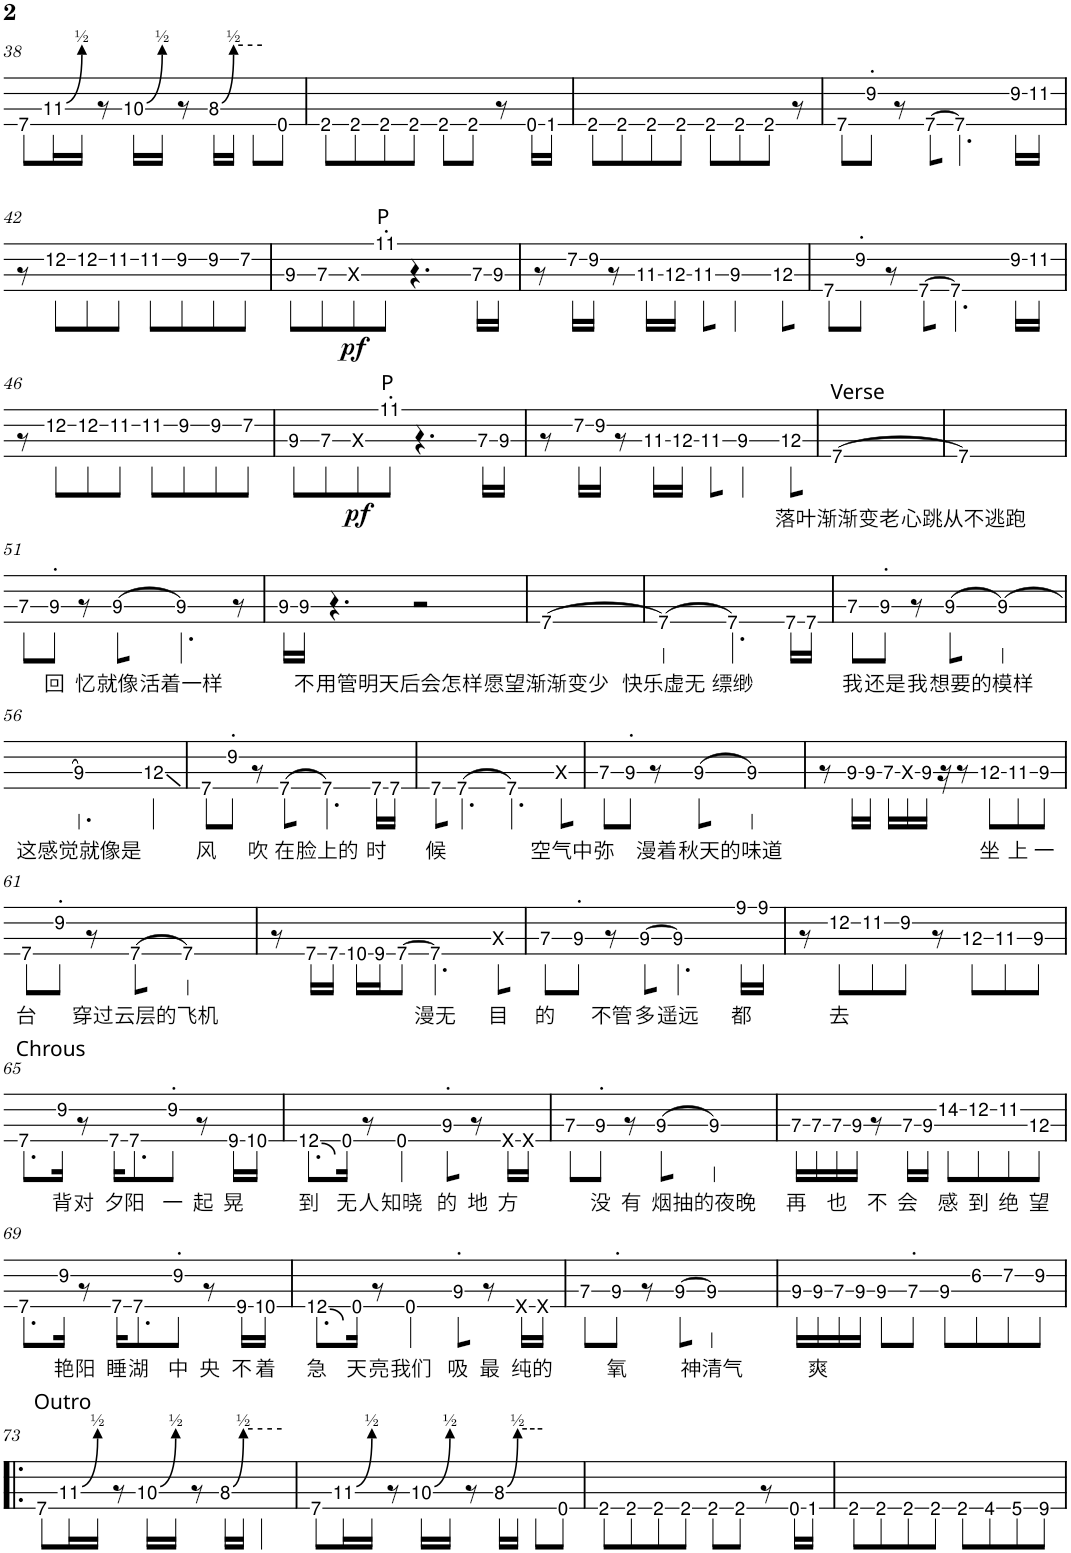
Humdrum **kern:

**kern	**text	**dynam
*part1	*part1	*part1
*staff1	*staff1	*staff1
*I"Bass Guitar	*	*
*I'B. Guit.	*	*
!!LO:PB:g=z
*	*	*
*Trd7c12	*	*
*k[]	*	*
*M4/4	*	*
=38	=38	=38
8BB\L	.	.
16A-\L	.	.
16A\JJ	.	.
8r	.	.
16G\LL	.	.
16G#\JJ	.	.
8r	.	.
16F\LL	.	.
[16F#\JJ	.	.
8F#\L]	.	.
8EE\J	.	.
=39	=39	=39
8FF#\L	.	.
8FF#\	.	.
8FF#\	.	.
8FF#\J	.	.
8FF#\L	.	.
8FF#\J	.	.
8r	.	.
16EE\LL	.	.
16FF\JJ	.	.
=40	=40	=40
8FF#\L	.	.
8FF#\	.	.
8FF#\	.	.
8FF#\J	.	.
8FF#\L	.	.
8FF#\	.	.
8FF#\J	.	.
8r	.	.
=41	=41	=41
8BB\L	.	.
8B'\J	.	.
8r	.	.
[8BB\	.	.
4.BB\]	.	.
16B\LL	.	.
16c#\JJ	.	.
!!LO:LB:g=z
=42	=42	=42
8r	.	.
8d\L	.	.
8d\	.	.
8d-\J	.	.
8d-\L	.	.
8B\	.	.
8B\	.	.
8A\J	.	.
=43	=43	=43
8G-\L	.	.
8E\	.	.
!	!	!LO:DY:b
8E\	.	other-dynamics
!LO:TX:a:t=P	!	!
8f#'\J	.	.
4.r	.	.
16E\LL	.	.
16F#\JJ	.	.
=44	=44	=44
8r	.	.
16A\LL	.	.
16B\JJ	.	.
8r	.	.
16A-\LL	.	.
16A\JJ	.	.
8A-\	.	.
4G-\	.	.
8A\	.	.
=45	=45	=45
8BB\L	.	.
8B'\J	.	.
8r	.	.
[8BB\	.	.
4.BB\]	.	.
16B\LL	.	.
16c#\JJ	.	.
!!LO:LB:g=z
=46	=46	=46
8r	.	.
8d\L	.	.
8d\	.	.
8d-\J	.	.
8d-\L	.	.
8B\	.	.
8B\	.	.
8A\J	.	.
=47	=47	=47
8G-\L	.	.
8E\	.	.
!	!	!LO:DY:b
8E\	.	other-dynamics
!LO:TX:a:t=P	!	!
8f#'\J	.	.
4.r	.	.
16E\LL	.	.
16F#\JJ	.	.
=48	=48	=48
8r	.	.
16A\LL	.	.
16B\JJ	.	.
8r	.	.
16G#\LL	.	.
16A\JJ	.	.
8A-\	.	.
4G-\	.	.
8A\	.	.
=49	=49	=49
!LO:TX:a:t=Verse	!	!
!	!LO:LY:b	!
[1BB	落叶渐渐变老	.
=50	=50	=50
!	!LO:LY:b	!
1BB]	心跳从不逃跑	.
!!LO:LB:g=z
=51	=51	=51
8E\L	.	.
!	!LO:LY:b	!
8F#'\J	回	.
!	!LO:LY:b	!
8r	忆	.
!	!LO:LY:b	!
[8F#\	就像	.
!	!LO:LY:b	!
4.F#\]	活着一样	.
8r	.	.
=52	=52	=52
16F#\LL	.	.
!	!LO:LY:b	!
16F#\JJ	不	.
!	!LO:LY:b	!
4.r	用管	.
!	!LO:LY:b	!
2r	明天后会怎样	.
=53	=53	=53
!	!LO:LY:b	!
[1BB	愿望渐渐变少	.
=54	=54	=54
!	!LO:LY:b	!
2BB\_	快乐虚无	.
!	!LO:LY:b	!
4.BB\]	缥缈	.
16BB\LL	.	.
16BB\JJ	.	.
=55	=55	=55
!	!LO:LY:b	!
8E\L	我	.
!	!LO:LY:b	!
8F#'\J	还是	.
!	!LO:LY:b	!
8r	我	.
!	!LO:LY:b	!
[8F#\	想要	.
!	!LO:LY:b	!
2F#\_	的模样	.
!!LO:LB:g=z
=56	=56	=56
!	!LO:LY:b	!
2.F#\]	这感觉就像是	.
4A\	.	.
=57	=57	=57
!	!LO:LY:b	!
8BB\L	风	.
8B'\J	.	.
!	!LO:LY:b	!
8r	吹	.
!	!LO:LY:b	!
[8BB\	在	.
!	!LO:LY:b	!
4.BB\]	脸上的	.
!	!LO:LY:b	!
16BB\LL	时	.
16BB\JJ	.	.
=58	=58	=58
!	!LO:LY:b	!
8BB\	候	.
[4.BB\	.	.
4.BB\]	.	.
!	!LO:LY:b	!
8E\	空气中	.
=59	=59	=59
!	!LO:LY:b	!
8E\L	弥	.
8F#'\J	.	.
!	!LO:LY:b	!
8r	漫着	.
!	!LO:LY:b	!
[8F#\	秋天	.
!	!LO:LY:b	!
2F#\]	的味道	.
=60	=60	=60
8r	.	.
16F#\LL	.	.
16F#\JJ	.	.
16E\LL	.	.
16BB\	.	.
16F#\JJ	.	.
16r	.	.
8r	.	.
!	!LO:LY:b	!
8A\L	坐	.
!	!LO:LY:b	!
8A-\	上	.
!	!LO:LY:b	!
8G-\J	一	.
!!LO:LB:g=z
=61	=61	=61
!	!LO:LY:b	!
8BB\L	台	.
8B'\J	.	.
!	!LO:LY:b	!
8r	穿过	.
!	!LO:LY:b	!
[8BB\	云层	.
!	!LO:LY:b	!
2BB\]	的飞机	.
=62	=62	=62
8r	.	.
16BB\LL	.	.
16BB\JJ	.	.
16D\LL	.	.
16C#\J	.	.
[8BB\J	.	.
!	!LO:LY:b	!
4.BB\]	漫无	.
!	!LO:LY:b	!
8E\	目	.
=63	=63	=63
!	!LO:LY:b	!
8E\L	的	.
8F#'\J	.	.
!	!LO:LY:b	!
8r	不管	.
!	!LO:LY:b	!
[8F#\	多	.
!	!LO:LY:b	!
4.F#\]	遥远	.
!	!LO:LY:b	!
16e\LL	都	.
16e\JJ	.	.
=64	=64	=64
8r	.	.
!	!LO:LY:b	!
8d\L	去	.
8d-\	.	.
8B\J	.	.
8r	.	.
8A\L	.	.
8A-\	.	.
8G-\J	.	.
!!LO:LB:g=z
=65	=65	=65
!LO:TX:a:t=Chrous	!	!
8.BB\L	.	.
!	!LO:LY:b	!
16B\Jk	背	.
!	!LO:LY:b	!
8r	对	.
!	!LO:LY:b	!
16BB\KL	夕	.
!	!LO:LY:b	!
8.BB\	阳	.
!	!LO:LY:b	!
8B'\J	一	.
!	!LO:LY:b	!
8r	起	.
!	!LO:LY:b	!
16C#\LL	晃	.
16D\JJ	.	.
=66	=66	=66
!	!LO:LY:b	!
8.E\L	到	.
!	!LO:LY:b	!
16EE\Jk	无	.
!	!LO:LY:b	!
8r	人	.
!	!LO:LY:b	!
4EE\	知晓	.
!	!LO:LY:b	!
8F#'\	的	.
!	!LO:LY:b	!
8r	地	.
!	!LO:LY:b	!
16EE\LL	方	.
16EE\JJ	.	.
=67	=67	=67
8E\L	.	.
!	!LO:LY:b	!
8F#'\J	没	.
!	!LO:LY:b	!
8r	有	.
!	!LO:LY:b	!
[8F#\	烟	.
!	!LO:LY:b	!
2F#\]	抽的夜晚	.
=68	=68	=68
!	!LO:LY:b	!
16E\LL	再	.
16E\	.	.
!	!LO:LY:b	!
16E\	也	.
16F#\JJ	.	.
!	!LO:LY:b	!
8r	不	.
!	!LO:LY:b	!
16E\LL	会	.
16F#\JJ	.	.
!	!LO:LY:b	!
8e\L	感	.
!	!LO:LY:b	!
8d\	到	.
!	!LO:LY:b	!
8d-\	绝	.
!	!LO:LY:b	!
8A\J	望	.
!!LO:LB:g=z
=69	=69	=69
8.BB\L	.	.
!	!LO:LY:b	!
16B\Jk	艳	.
!	!LO:LY:b	!
8r	阳	.
!	!LO:LY:b	!
16BB\KL	睡	.
!	!LO:LY:b	!
8.BB\	湖	.
!	!LO:LY:b	!
8B'\J	中	.
!	!LO:LY:b	!
8r	央	.
!	!LO:LY:b	!
16C#\LL	不	.
!	!LO:LY:b	!
16D\JJ	着	.
=70	=70	=70
!	!LO:LY:b	!
8.E\L	急	.
!	!LO:LY:b	!
16EE\Jk	天	.
!	!LO:LY:b	!
8r	亮	.
!	!LO:LY:b	!
4EE\	我们	.
!	!LO:LY:b	!
8F#'\	吸	.
!	!LO:LY:b	!
8r	最	.
!	!LO:LY:b	!
16EE\LL	纯	.
!	!LO:LY:b	!
16EE\JJ	的	.
=71	=71	=71
8E\L	.	.
!	!LO:LY:b	!
8F#'\J	氧	.
8r	.	.
[8F#\	.	.
!	!LO:LY:b	!
2F#\]	神清气	.
=72	=72	=72
16F#\LL	.	.
!	!LO:LY:b	!
16F#\	爽	.
16E\	.	.
16F#\JJ	.	.
8F#\L	.	.
8E'\J	.	.
8F#\L	.	.
8A-\	.	.
8A\	.	.
8B\J	.	.
!!LO:LB:g=z
=73!|:	=73!|:	=73!|:
!LO:TX:a:t=Outro	!	!
8BB\L	.	.
16A-\L	.	.
16A\JJ	.	.
8r	.	.
16G\LL	.	.
16G#\JJ	.	.
8r	.	.
16F\LL	.	.
[16F#\JJ	.	.
4F#\]	.	.
=74	=74	=74
8BB\L	.	.
16A-\L	.	.
16A\JJ	.	.
8r	.	.
16G\LL	.	.
16G#\JJ	.	.
8r	.	.
16F\LL	.	.
[16F#\JJ	.	.
8F#\L]	.	.
8EE\J	.	.
=75	=75	=75
8FF#\L	.	.
8FF#\	.	.
8FF#\	.	.
8FF#\J	.	.
8FF#\L	.	.
8FF#\J	.	.
8r	.	.
16EE\LL	.	.
16FF\JJ	.	.
=76	=76	=76
8FF#\L	.	.
8FF#\	.	.
8FF#\	.	.
8FF#\J	.	.
8FF#\L	.	.
8AA-\	.	.
8AA\	.	.
8C#\J	.	.
=	=	=
*-	*-	*-
